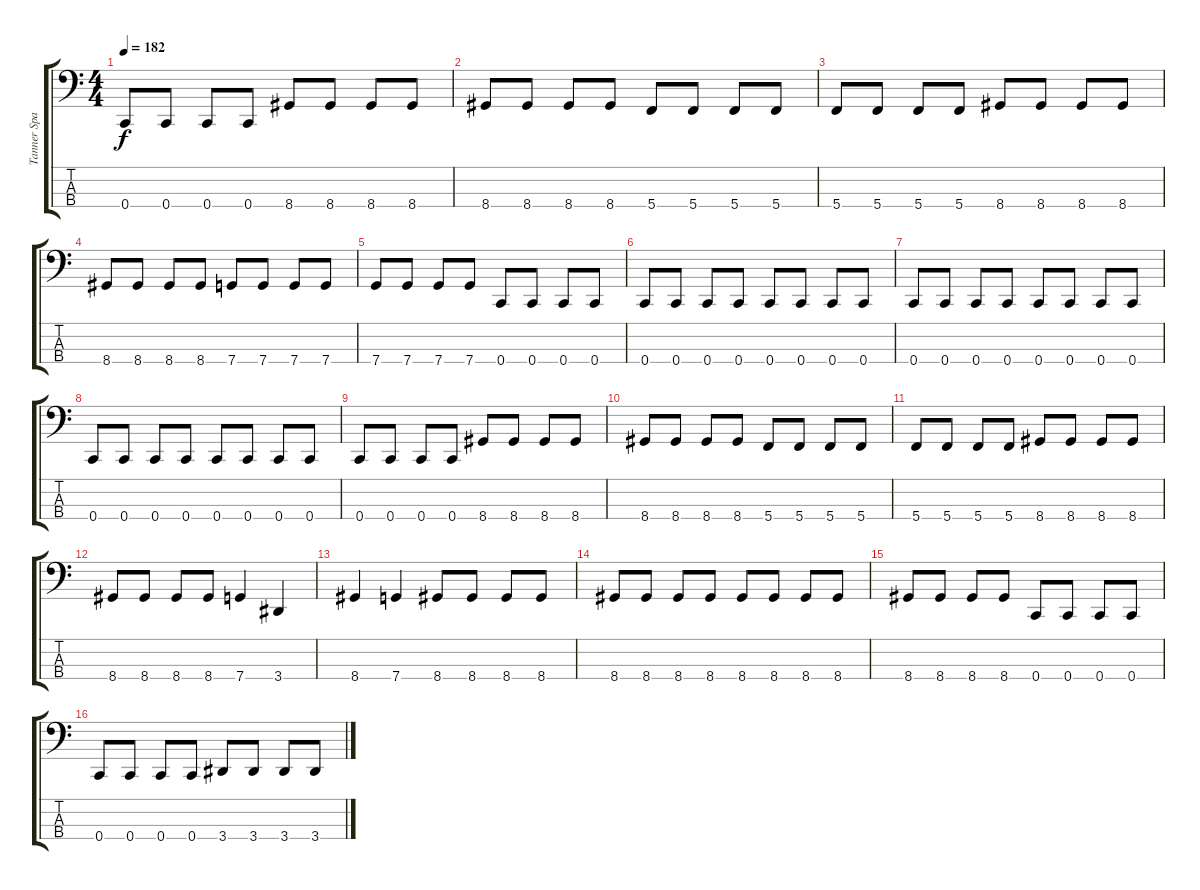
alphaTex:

\track ("Tanner Sparks" "Tanner Spa") {instrument electricbassfinger}
\staff {score tabs}
\tuning (F2 C2 G1 C1) {hide}
\ts (4 4)
\tempo 182
\clef f4
\ks c
0.4.8{dy f} 0.4.8 0.4.8 0.4.8 8.4.8 8.4.8 8.4.8 8.4.8 |
8.4.8 8.4.8 8.4.8 8.4.8 5.4.8 5.4.8 5.4.8 5.4.8 |
5.4.8 5.4.8 5.4.8 5.4.8 8.4.8 8.4.8 8.4.8 8.4.8 |
8.4.8 8.4.8 8.4.8 8.4.8 7.4.8 7.4.8 7.4.8 7.4.8 |
7.4.8 7.4.8 7.4.8 7.4.8 0.4.8 0.4.8 0.4.8 0.4.8 |
0.4.8 0.4.8 0.4.8 0.4.8 0.4.8 0.4.8 0.4.8 0.4.8 |
0.4.8 0.4.8 0.4.8 0.4.8 0.4.8 0.4.8 0.4.8 0.4.8 |
0.4.8 0.4.8 0.4.8 0.4.8 0.4.8 0.4.8 0.4.8 0.4.8 |
0.4.8 0.4.8 0.4.8 0.4.8 8.4.8 8.4.8 8.4.8 8.4.8 |
8.4.8 8.4.8 8.4.8 8.4.8 5.4.8 5.4.8 5.4.8 5.4.8 |
5.4.8 5.4.8 5.4.8 5.4.8 8.4.8 8.4.8 8.4.8 8.4.8 |
8.4.8 8.4.8 8.4.8 8.4.8 7.4.4 3.4.4 |
8.4.4 7.4.4 8.4.8 8.4.8 8.4.8 8.4.8 |
8.4.8 8.4.8 8.4.8 8.4.8 8.4.8 8.4.8 8.4.8 8.4.8 |
8.4.8 8.4.8 8.4.8 8.4.8 0.4.8 0.4.8 0.4.8 0.4.8 |
0.4.8 0.4.8 0.4.8 0.4.8 3.4.8 3.4.8 3.4.8 3.4.8
